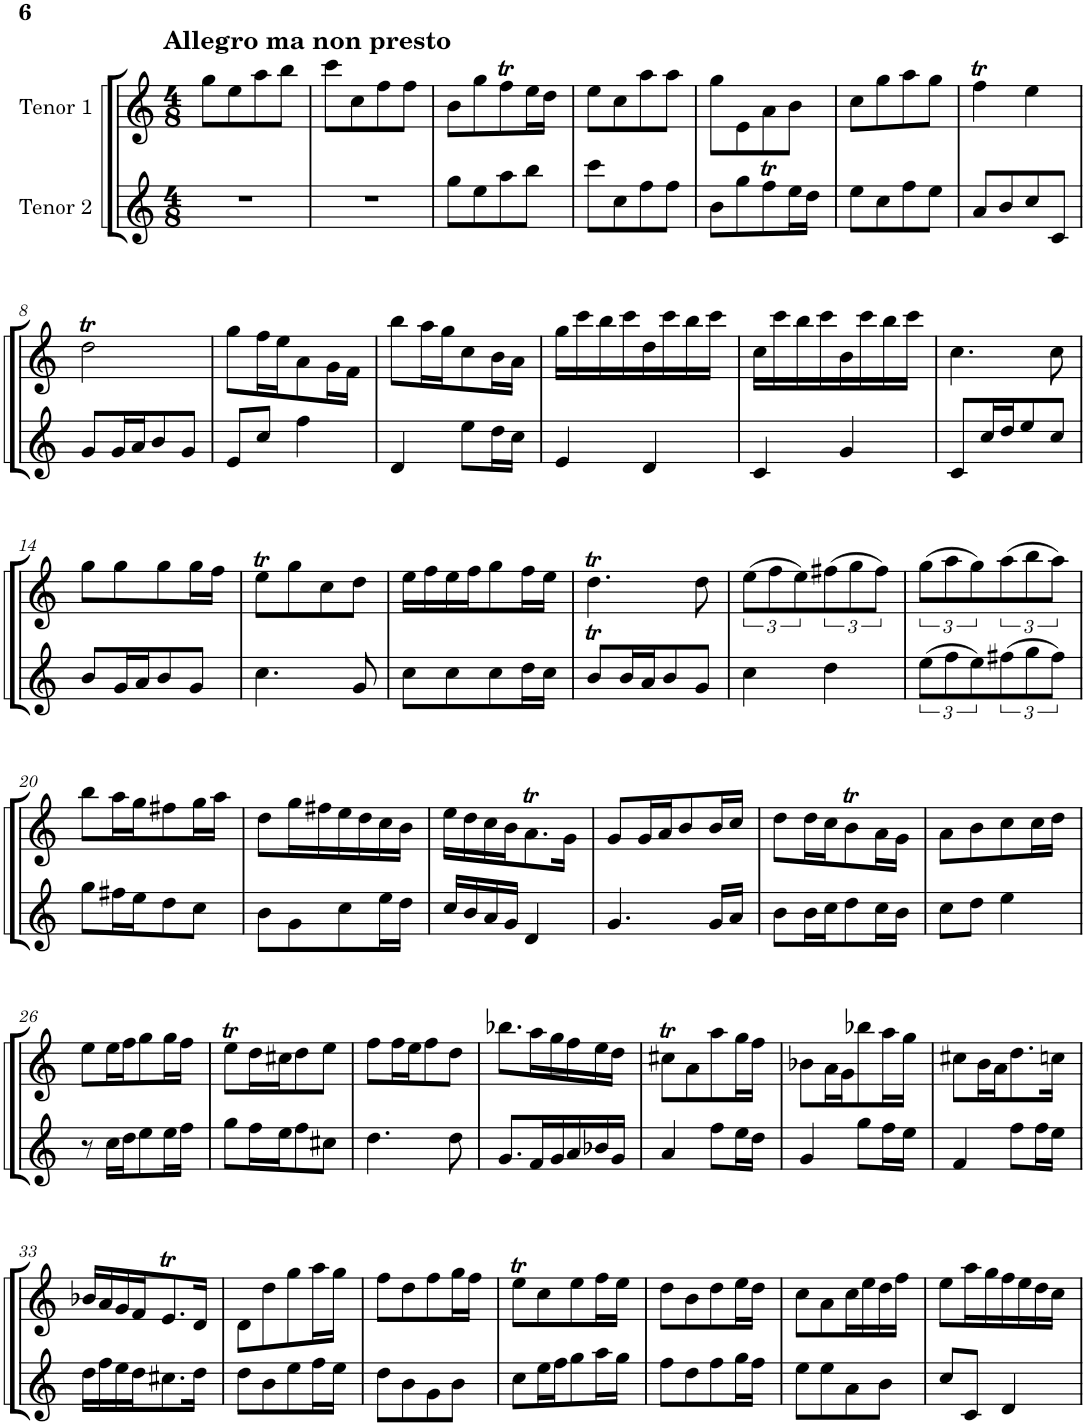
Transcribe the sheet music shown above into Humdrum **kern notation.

**kern	**kern
*part2	*part1
*staff2	*staff1
*I"Tenor 2	*I"Tenor 1
!!LO:PB:g=z
*clefG2	*clefG2
*k[]	*k[]
*M4/8	*M4/8
=1	=1
!	!LO:TX:a:B:t=Allegro ma non presto
2r	8gg\L
.	8ee\
.	8aa\
.	8bb\J
=2	=2
2r	8ccc\L
.	8cc\
.	8ff\
.	8ff\J
=3	=3
8gg\L	8b\L
8ee\	8gg\
8aa\	8ffT\
8bb\J	16ee\L
.	16dd\JJ
=4	=4
8ccc\L	8ee\L
8cc\	8cc\
8ff\	8aa\
8ff\J	8aa\J
=5	=5
8b\L	8gg\L
8gg\	8e\
8ffT\	8a\
16ee\L	8b\J
16dd\JJ	.
=6	=6
8ee\L	8cc\L
8cc\	8gg\
8ff\	8aa\
8ee\J	8gg\J
=7	=7
8a/L	4ffT\
8b/	.
8cc/	4ee\
8c/J	.
!!LO:LB:g=z
=8	=8
8g/L	2ddT\
16g/L	.
16a/J	.
8b/	.
8g/J	.
=9	=9
8e/L	8gg\L
8cc/J	16ff\L
.	16ee\J
4ff\	8a\
.	16g\L
.	16f\JJ
=10	=10
4d/	8bb\L
.	16aa\L
.	16gg\J
8ee\L	8cc\
16dd\L	16b\L
16cc\JJ	16a\JJ
=11	=11
4e/	16gg\LL
.	16ccc\
.	16bb\
.	16ccc\
4d/	16dd\
.	16ccc\
.	16bb\
.	16ccc\JJ
=12	=12
4c/	16cc\LL
.	16ccc\
.	16bb\
.	16ccc\
4g/	16b\
.	16ccc\
.	16bb\
.	16ccc\JJ
=13	=13
8c/L	4.cc\
16cc/L	.
16dd/J	.
8ee/	.
8cc/J	8cc\
!!LO:LB:g=z
=14	=14
8b/L	8gg\L
16g/L	8gg\
16a/J	.
8b/	8gg\
8g/J	16gg\L
.	16ff\JJ
=15	=15
4.cc\	8eet\L
.	8gg\
.	8cc\
8g/	8dd\J
=16	=16
8cc\L	16ee\LL
.	16ff\
8cc\	16ee\
.	16ff\J
8cc\	8gg\
16dd\L	16ff\L
16cc\JJ	16ee\JJ
=17	=17
8bt/L	4.ddT\
16b/L	.
16a/J	.
8b/	.
8g/J	8dd\
=18	=18
4cc\	(12ee\L
.	12ff\
.	12ee\)
4dd\	(12ff#X\
.	12gg\
.	12ff#\J)
=19	=19
(12ee\L	(12gg\L
12ff\	12aa\
12ee\)	12gg\)
(12ff#X\	(12aa\
12gg\	12bb\
12ff#\J)	12aa\J)
!!LO:LB:g=z
=20	=20
8gg\L	8bb\L
16ff#X\L	16aa\L
16ee\J	16gg\J
8dd\	8ff#X\
8cc\J	16gg\L
.	16aa\JJ
=21	=21
8b\L	8dd\L
8g\	16gg\L
.	16ff#X\
8cc\	16ee\
.	16dd\
16ee\L	16cc\
16dd\JJ	16b\JJ
=22	=22
16cc/LL	16ee\LL
16b/	16dd\
16a/	16cc\
16g/JJ	16b\J
4d/	8.aT\
.	16g\Jk
=23	=23
4.g/	8g/L
.	16g/L
.	16a/J
.	8b/
16g/LL	16b/L
16a/JJ	16cc/JJ
=24	=24
8b\L	8dd\L
16b\L	16dd\L
16cc\J	16cc\J
8dd\	8bt\
16cc\L	16a\L
16b\JJ	16g\JJ
=25	=25
8cc\L	8a\L
8dd\J	8b\
4ee\	8cc\
.	16cc\L
.	16dd\JJ
!!LO:LB:g=z
=26	=26
8r	8ee\L
16cc\LL	16ee\L
16dd\J	16ff\J
8ee\	8gg\
16ee\L	16gg\L
16ff\JJ	16ff\JJ
=27	=27
8gg\L	8eet\L
16ff\L	16dd\L
16ee\J	16cc#X\J
8ff\	8dd\
8cc#X\J	8ee\J
=28	=28
4.dd\	8ff\L
.	16ff\L
.	16ee\J
.	8ff\
8dd\	8dd\J
=29	=29
8.g/L	8.bb-X\L
16f/L	16aa\L
16g/	16gg\
16a/	16ff\
16b-X/	16ee\
16g/JJ	16dd\JJ
=30	=30
4a/	8cc#Xt\L
.	8a\
8ff\L	8aa\
16ee\L	16gg\L
16dd\JJ	16ff\JJ
=31	=31
4g/	8b-X\L
.	16a\L
.	16g\J
8gg\L	8bb-X\
16ff\L	16aa\L
16ee\JJ	16gg\JJ
=32	=32
4f/	8cc#X\L
.	16b\L
.	16a\J
8ff\L	8.dd\
16ff\L	.
16ee\JJ	16ccn\Jk
!!LO:LB:g=z
=33	=33
16dd\LL	16b-X/LL
16ff\	16a/
16ee\	16g/
16dd\J	16f/J
8.cc#X\	8.et/
16dd\Jk	16d/Jk
=34	=34
8dd\L	8d\L
8b\	8dd\
8ee\	8gg\
16ff\L	16aa\L
16ee\JJ	16gg\JJ
=35	=35
8dd\L	8ff\L
8b\	8dd\
8g\	8ff\
8b\J	16gg\L
.	16ff\JJ
=36	=36
8cc\L	8eet\L
16ee\L	8cc\
16ff\J	.
8gg\	8ee\
16aa\L	16ff\L
16gg\JJ	16ee\JJ
=37	=37
8ff\L	8dd\L
8dd\	8b\
8ff\	8dd\
16gg\L	16ee\L
16ff\JJ	16dd\JJ
=38	=38
8ee\L	8cc\L
8ee\	8a\
8a\	16cc\L
.	16ee\
8b\J	16dd\
.	16ff\JJ
=39	=39
8cc/L	8ee\L
8c/J	16aa\L
.	16gg\
4d/	16ff\
.	16ee\
.	16dd\
.	16cc\JJ
=	=
*-	*-
